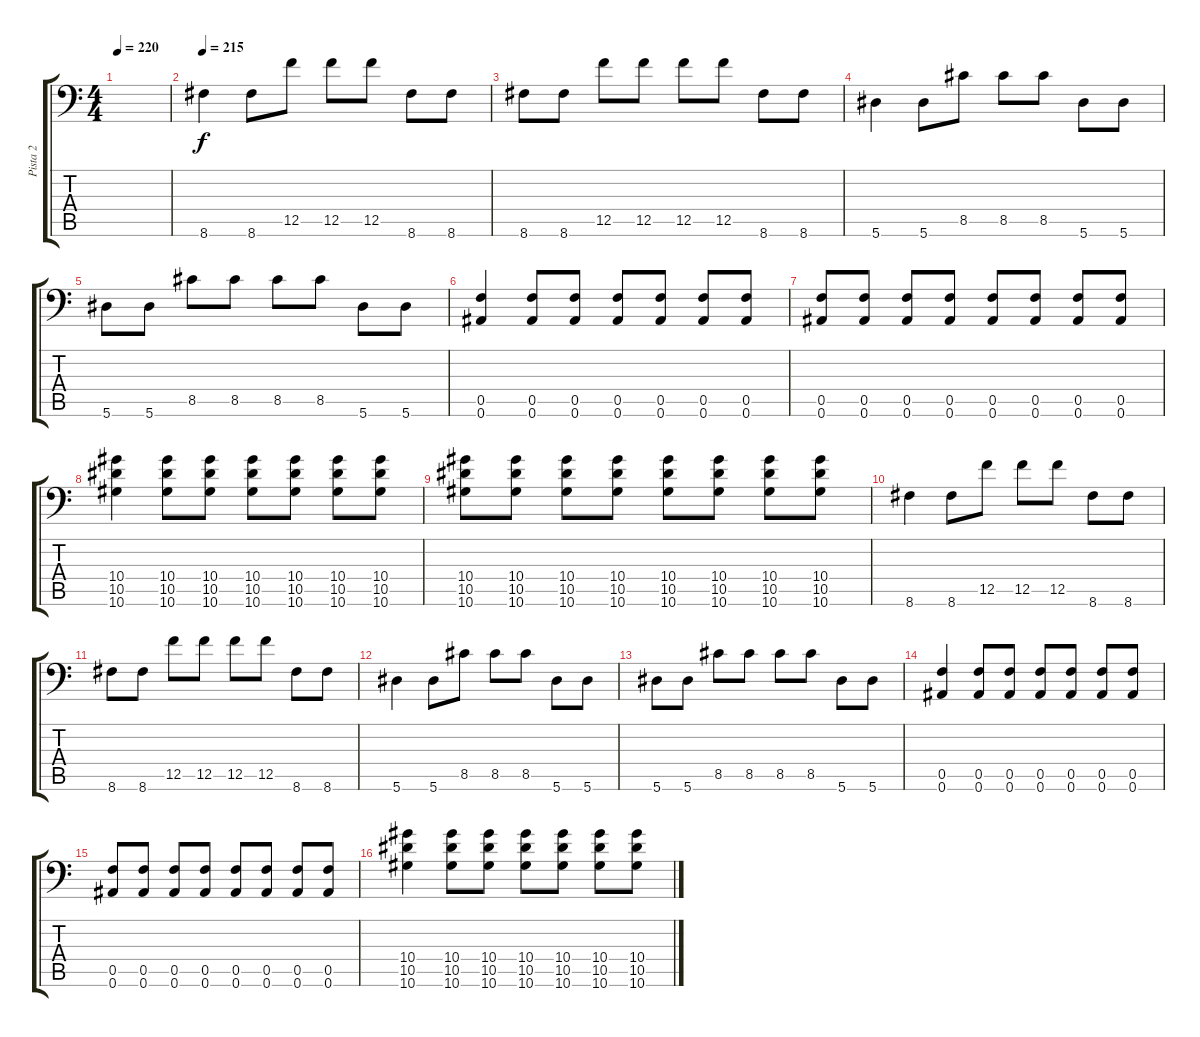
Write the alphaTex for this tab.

\track ("Pista 2" "Pista 2") {instrument distortionguitar}
\staff {score tabs}
\tuning (C4 G3 Eb3 Bb2 F2 Bb1) {hide}
\ts (4 4)
\tempo 220
\clef f4
\ks c
|
\tempo 215
8.6.4 8.6.8 12.5.8 12.5.8 12.5.8 8.6.8 8.6.8 |
8.6.8 8.6.8 12.5.8 12.5.8 12.5.8 12.5.8 8.6.8 8.6.8 |
5.6.4 5.6.8 8.5.8 8.5.8 8.5.8 5.6.8 5.6.8 |
5.6.8 5.6.8 8.5.8 8.5.8 8.5.8 8.5.8 5.6.8 5.6.8 |
(0.5 0.6).4 (0.5 0.6).8 (0.5 0.6).8 (0.5 0.6).8 (0.5 0.6).8 (0.5 0.6).8 (0.5 0.6).8 |
(0.5 0.6).8 (0.5 0.6).8 (0.5 0.6).8 (0.5 0.6).8 (0.5 0.6).8 (0.5 0.6).8 (0.5 0.6).8 (0.5 0.6).8 |
(10.4 10.5 10.6).4 (10.4 10.5 10.6).8 (10.4 10.5 10.6).8 (10.4 10.5 10.6).8 (10.4 10.5 10.6).8 (10.4 10.5 10.6).8 (10.4 10.5 10.6).8 |
(10.4 10.5 10.6).8 (10.4 10.5 10.6).8 (10.4 10.5 10.6).8 (10.4 10.5 10.6).8 (10.4 10.5 10.6).8 (10.4 10.5 10.6).8 (10.4 10.5 10.6).8 (10.4 10.5 10.6).8 |
8.6.4 8.6.8 12.5.8 12.5.8 12.5.8 8.6.8 8.6.8 |
8.6.8 8.6.8 12.5.8 12.5.8 12.5.8 12.5.8 8.6.8 8.6.8 |
5.6.4 5.6.8 8.5.8 8.5.8 8.5.8 5.6.8 5.6.8 |
5.6.8 5.6.8 8.5.8 8.5.8 8.5.8 8.5.8 5.6.8 5.6.8 |
(0.5 0.6).4 (0.5 0.6).8 (0.5 0.6).8 (0.5 0.6).8 (0.5 0.6).8 (0.5 0.6).8 (0.5 0.6).8 |
(0.5 0.6).8 (0.5 0.6).8 (0.5 0.6).8 (0.5 0.6).8 (0.5 0.6).8 (0.5 0.6).8 (0.5 0.6).8 (0.5 0.6).8 |
(10.4 10.5 10.6).4 (10.4 10.5 10.6).8 (10.4 10.5 10.6).8 (10.4 10.5 10.6).8 (10.4 10.5 10.6).8 (10.4 10.5 10.6).8 (10.4 10.5 10.6).8
